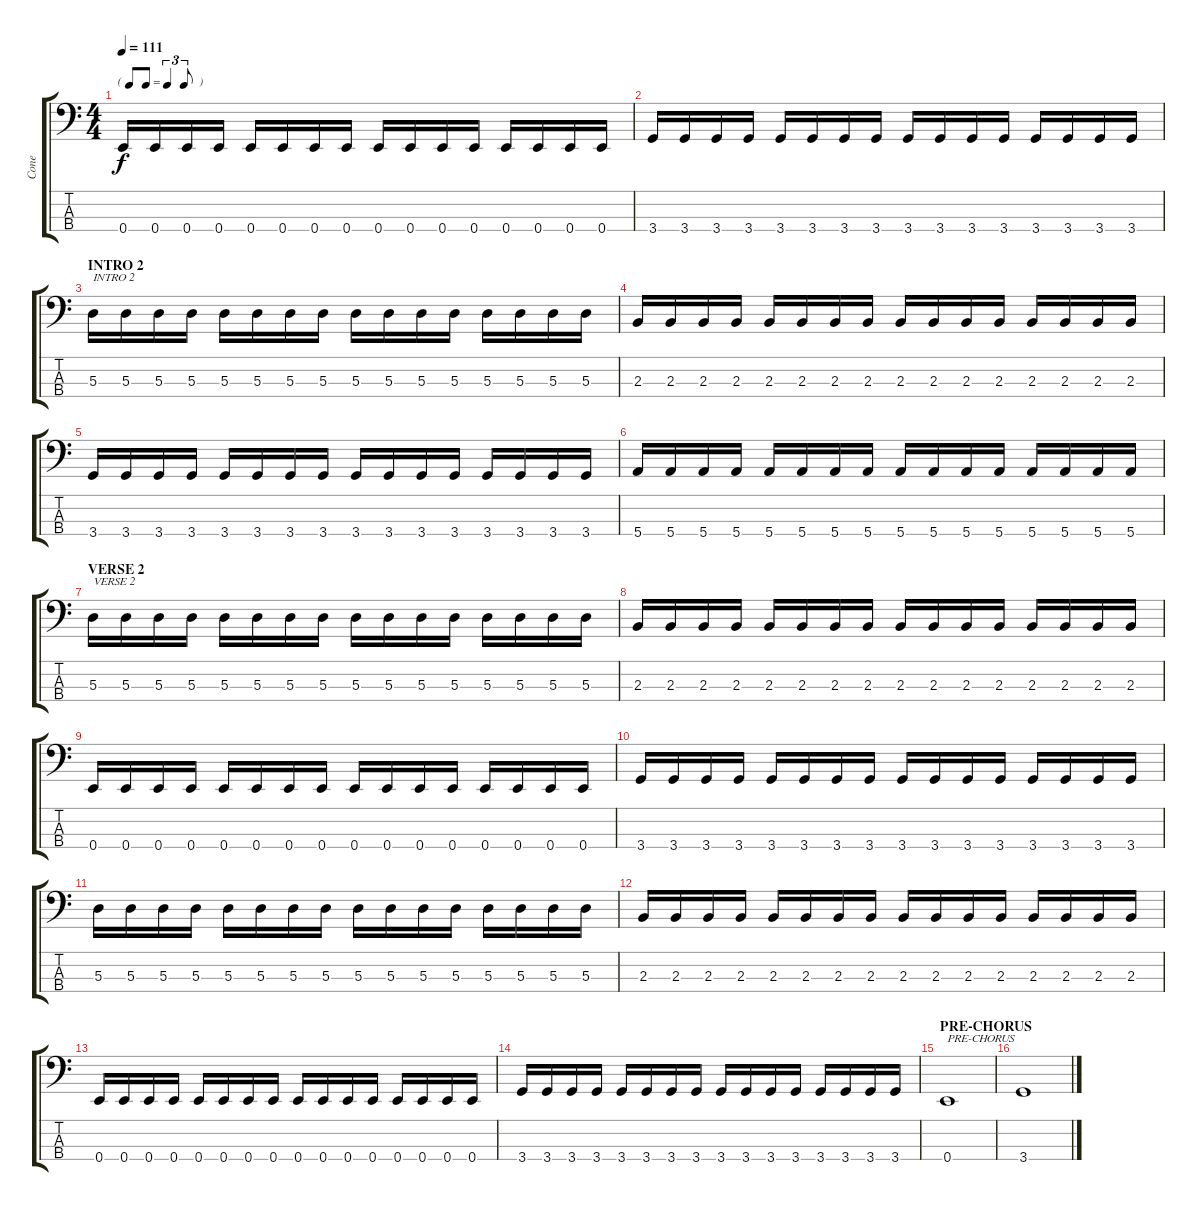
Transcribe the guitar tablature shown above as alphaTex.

\track ("Cone" "Cone") {instrument electricbasspick}
\staff {score tabs}
\tuning (G2 D2 A1 E1) {hide}
\ts (4 4)
\tf triplet8th
\tempo 111
\clef f4
\ks c
0.4.16{dy f} 0.4.16 0.4.16 0.4.16 0.4.16 0.4.16 0.4.16 0.4.16 0.4.16 0.4.16 0.4.16 0.4.16 0.4.16 0.4.16 0.4.16 0.4.16 |
3.4.16 3.4.16 3.4.16 3.4.16 3.4.16 3.4.16 3.4.16 3.4.16 3.4.16 3.4.16 3.4.16 3.4.16 3.4.16 3.4.16 3.4.16 3.4.16 |
\section ("" "INTRO 2")
5.3.16{txt "INTRO 2"} 5.3.16 5.3.16 5.3.16 5.3.16 5.3.16 5.3.16 5.3.16 5.3.16 5.3.16 5.3.16 5.3.16 5.3.16 5.3.16 5.3.16 5.3.16 |
2.3.16 2.3.16 2.3.16 2.3.16 2.3.16 2.3.16 2.3.16 2.3.16 2.3.16 2.3.16 2.3.16 2.3.16 2.3.16 2.3.16 2.3.16 2.3.16 |
3.4.16 3.4.16 3.4.16 3.4.16 3.4.16 3.4.16 3.4.16 3.4.16 3.4.16 3.4.16 3.4.16 3.4.16 3.4.16 3.4.16 3.4.16 3.4.16 |
5.4.16 5.4.16 5.4.16 5.4.16 5.4.16 5.4.16 5.4.16 5.4.16 5.4.16 5.4.16 5.4.16 5.4.16 5.4.16 5.4.16 5.4.16 5.4.16 |
\section ("" "VERSE 2")
5.3.16{txt "VERSE 2"} 5.3.16 5.3.16 5.3.16 5.3.16 5.3.16 5.3.16 5.3.16 5.3.16 5.3.16 5.3.16 5.3.16 5.3.16 5.3.16 5.3.16 5.3.16 |
2.3.16 2.3.16 2.3.16 2.3.16 2.3.16 2.3.16 2.3.16 2.3.16 2.3.16 2.3.16 2.3.16 2.3.16 2.3.16 2.3.16 2.3.16 2.3.16 |
0.4.16 0.4.16 0.4.16 0.4.16 0.4.16 0.4.16 0.4.16 0.4.16 0.4.16 0.4.16 0.4.16 0.4.16 0.4.16 0.4.16 0.4.16 0.4.16 |
3.4.16 3.4.16 3.4.16 3.4.16 3.4.16 3.4.16 3.4.16 3.4.16 3.4.16 3.4.16 3.4.16 3.4.16 3.4.16 3.4.16 3.4.16 3.4.16 |
5.3.16 5.3.16 5.3.16 5.3.16 5.3.16 5.3.16 5.3.16 5.3.16 5.3.16 5.3.16 5.3.16 5.3.16 5.3.16 5.3.16 5.3.16 5.3.16 |
2.3.16 2.3.16 2.3.16 2.3.16 2.3.16 2.3.16 2.3.16 2.3.16 2.3.16 2.3.16 2.3.16 2.3.16 2.3.16 2.3.16 2.3.16 2.3.16 |
0.4.16 0.4.16 0.4.16 0.4.16 0.4.16 0.4.16 0.4.16 0.4.16 0.4.16 0.4.16 0.4.16 0.4.16 0.4.16 0.4.16 0.4.16 0.4.16 |
3.4.16 3.4.16 3.4.16 3.4.16 3.4.16 3.4.16 3.4.16 3.4.16 3.4.16 3.4.16 3.4.16 3.4.16 3.4.16 3.4.16 3.4.16 3.4.16 |
\section ("" "PRE-CHORUS")
0.4.1{txt "PRE-CHORUS"} |
3.4.1
